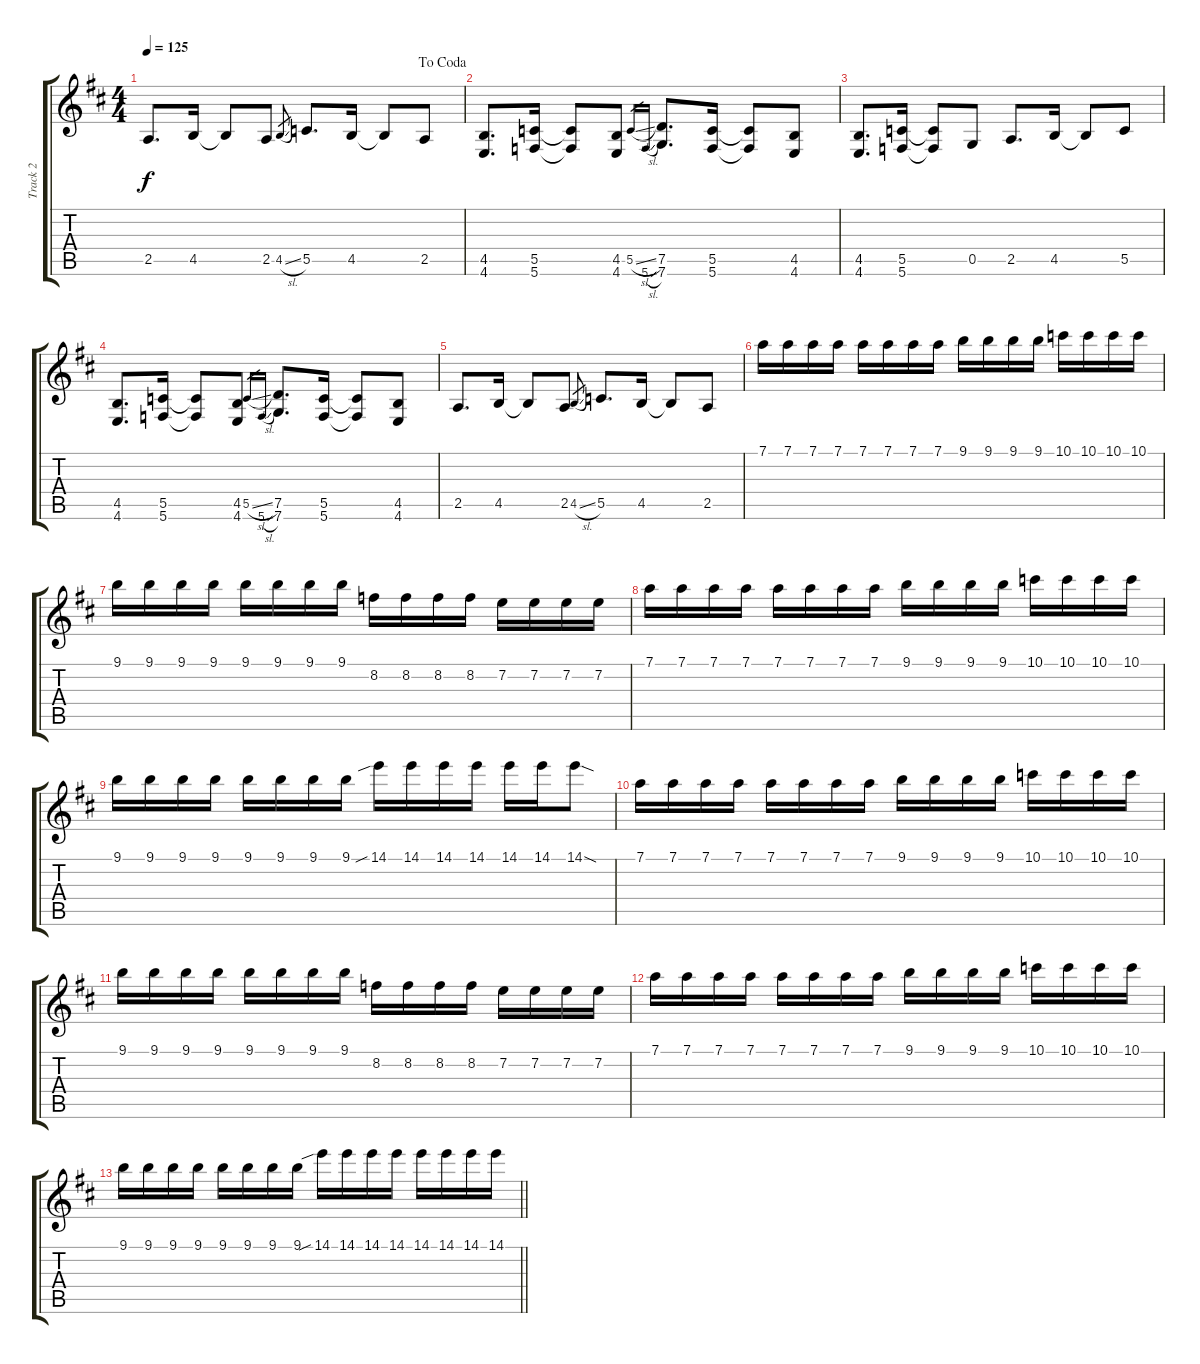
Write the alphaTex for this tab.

\track ("Track 2" "Track 2") {instrument overdrivenguitar}
\staff {score tabs}
\tuning (D4 A3 F3 C3 G2 C2) {hide}
\ts (4 4)
\jump dacoda
\tempo 125
\clef g2
\ks d
2.5.8{d dy f} 4.5.16 4.5{t}.8 2.5.8 4.5{sl}.8{gr} 5.5.8{d} 4.5.16 4.5{t}.8 2.5.8 |
(4.5 4.6).8{d} (5.5 5.6).16 (5.5{t} 5.6{t}).8 (4.5 4.6).8 5.5{sl}.16{gr} 5.6{sl}.16{gr} (7.5 7.6).8{d} (5.5 5.6).16 (5.5{t} 5.6{t}).8 (4.5 4.6).8 |
(4.5 4.6).8{d} (5.5 5.6).16 (5.5{t} 5.6{t}).8 0.5.8 2.5.8{d} 4.5.16 4.5{t}.8 5.5.8 |
(4.5 4.6).8{d} (5.5 5.6).16 (5.5{t} 5.6{t}).8 (4.5 4.6).8 5.5{sl}.16{gr} 5.6{sl}.16{gr} (7.5 7.6).8{d} (5.5 5.6).16 (5.5{t} 5.6{t}).8 (4.5 4.6).8 |
2.5.8{d} 4.5.16 4.5{t}.8 2.5.8 4.5{sl}.8{gr} 5.5.8{d} 4.5.16 4.5{t}.8 2.5.8 |
7.1.16 7.1.16 7.1.16 7.1.16 7.1.16 7.1.16 7.1.16 7.1.16 9.1.16 9.1.16 9.1.16 9.1.16 10.1.16 10.1.16 10.1.16 10.1.16 |
9.1.16 9.1.16 9.1.16 9.1.16 9.1.16 9.1.16 9.1.16 9.1.16 8.2.16 8.2.16 8.2.16 8.2.16 7.2.16 7.2.16 7.2.16 7.2.16 |
7.1.16 7.1.16 7.1.16 7.1.16 7.1.16 7.1.16 7.1.16 7.1.16 9.1.16 9.1.16 9.1.16 9.1.16 10.1.16 10.1.16 10.1.16 10.1.16 |
9.1.16 9.1.16 9.1.16 9.1.16 9.1.16 9.1.16 9.1.16 9.1.16 14.1{sib}.16 14.1.16 14.1.16 14.1.16 14.1.16 14.1.16 14.1{sod}.8 |
7.1.16 7.1.16 7.1.16 7.1.16 7.1.16 7.1.16 7.1.16 7.1.16 9.1.16 9.1.16 9.1.16 9.1.16 10.1.16 10.1.16 10.1.16 10.1.16 |
9.1.16 9.1.16 9.1.16 9.1.16 9.1.16 9.1.16 9.1.16 9.1.16 8.2.16 8.2.16 8.2.16 8.2.16 7.2.16 7.2.16 7.2.16 7.2.16 |
7.1.16 7.1.16 7.1.16 7.1.16 7.1.16 7.1.16 7.1.16 7.1.16 9.1.16 9.1.16 9.1.16 9.1.16 10.1.16 10.1.16 10.1.16 10.1.16 |
\barLineRight lightlight
9.1.16 9.1.16 9.1.16 9.1.16 9.1.16 9.1.16 9.1.16 9.1.16 14.1{sib}.16 14.1.16 14.1.16 14.1.16 14.1.16 14.1.16 14.1.16 14.1.16
